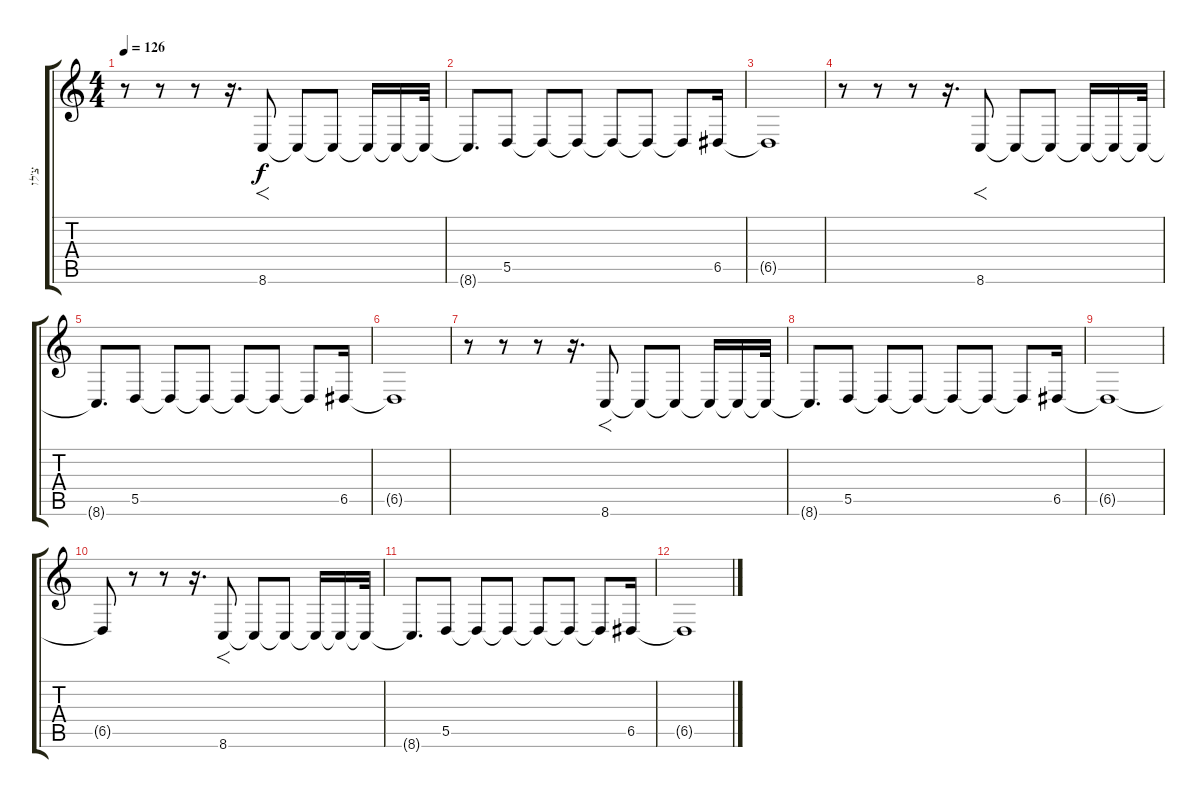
\track ("צ'לו" "צ'לו") {instrument cello}
\staff {score tabs}
\tuning (E4 B3 G3 D3 A2 E2) {hide}
\ts (4 4)
\tempo 126
\clef g2
\ks c
r.8{dy f} r.8 r.8 r.16{d} 8.6.8{f} 8.6{t}.8 8.6{t}.8 8.6{t}.16 8.6{t}.16 8.6{t}.32 |
8.6{t}.8{d} 5.5.8 5.5{t}.8 5.5{t}.8 5.5{t}.8 5.5{t}.8 5.5{t}.8 6.5.16 |
6.5{t}.1 |
r.8 r.8 r.8 r.16{d} 8.6.8{f} 8.6{t}.8 8.6{t}.8 8.6{t}.16 8.6{t}.16 8.6{t}.32 |
8.6{t}.8{d} 5.5.8 5.5{t}.8 5.5{t}.8 5.5{t}.8 5.5{t}.8 5.5{t}.8 6.5.16 |
6.5{t}.1 |
r.8 r.8 r.8 r.16{d} 8.6.8{f} 8.6{t}.8 8.6{t}.8 8.6{t}.16 8.6{t}.16 8.6{t}.32 |
8.6{t}.8{d} 5.5.8 5.5{t}.8 5.5{t}.8 5.5{t}.8 5.5{t}.8 5.5{t}.8 6.5.16 |
6.5{t}.1 |
6.5{t}.8 r.8 r.8 r.16{d} 8.6.8{f} 8.6{t}.8 8.6{t}.8 8.6{t}.16 8.6{t}.16 8.6{t}.32 |
8.6{t}.8{d} 5.5.8 5.5{t}.8 5.5{t}.8 5.5{t}.8 5.5{t}.8 5.5{t}.8 6.5.16 |
6.5{t}.1
